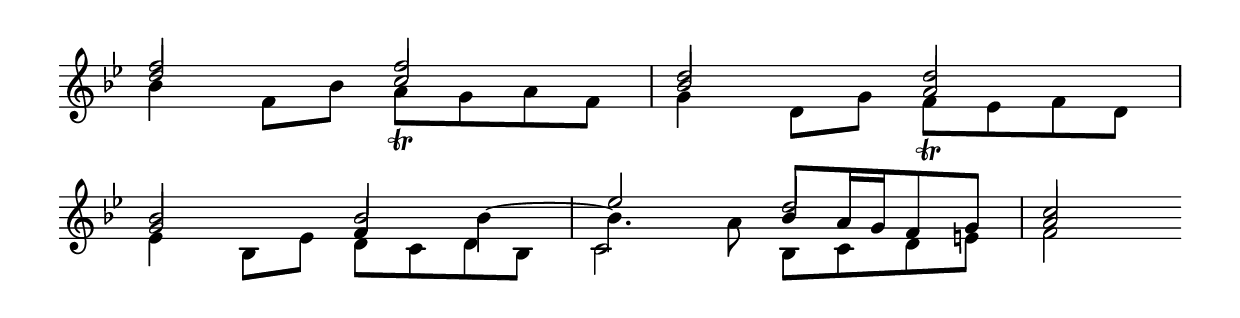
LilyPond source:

\version "2.6.3"
\include "english.ly"

\score {
  \new Staff { 
  \relative c' <<
  \key bf \major
  \time 2/2
  { \stemUp f'2 f2 | d2 d2 \break
    bf2 bf2 | ef2 d2 | c2 } \\
  { \stemUp d2 c2 | bf2 a2 \break
    g2 f4 \stemDown \tieUp bf4~ | bf4. a8 \stemUp bf8 a16 g16 f8 g8 | a2 } \\
  { \stemDown bf4 f8 bf8 a8_\trill g8 a8 f8 | g4 d8 g8 f8_\trill ef8 f8 d8 \break
    ef4 bf8 ef8 d8 c8 d8 bf8 | c2 bf8 c8 d8 e8 | f2 \bar ""}
   >>
  }

  \midi { \tempo 4 = 160 }
  \layout {  
    indent = 0.0\cm
    \context {
      \Score
       \remove Bar_number_engraver
    }
    \context {
       \Staff \remove Time_signature_engraver
    }
  }
}
